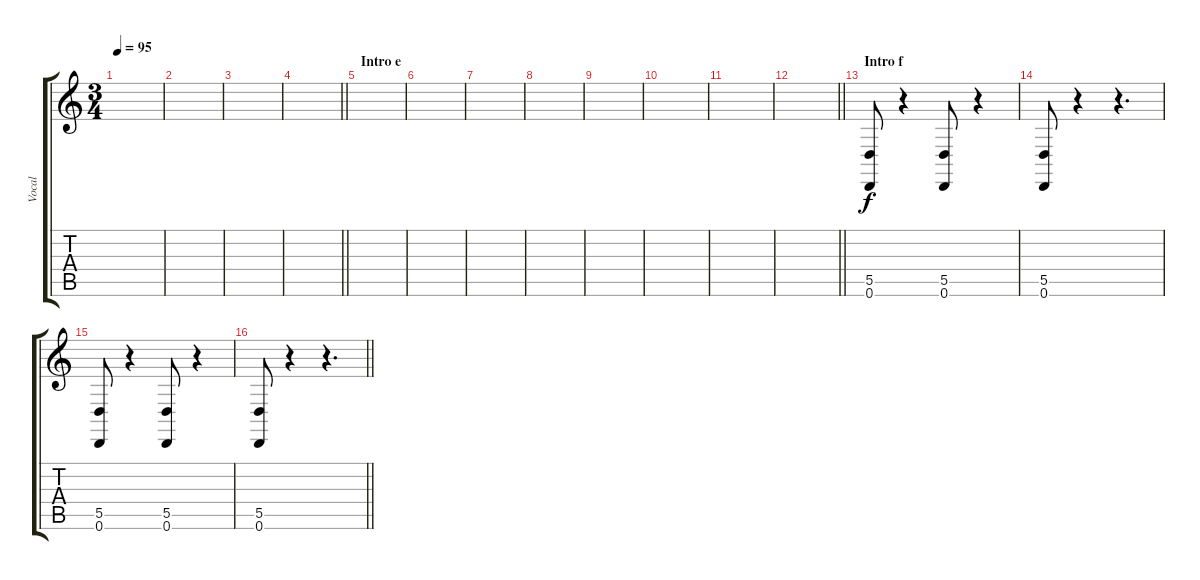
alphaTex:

\track ("Vocal" "Vocal") {instrument bassoon}
\staff {score tabs}
\tuning (E4 B3 G3 D3 A2 D2) {hide}
\ts (3 4)
\tempo 95
\clef g2
\ks c
|
|
|
\barLineRight lightlight
|
\section ("" "Intro e")
|
|
|
|
|
|
|
\barLineRight lightlight
|
\section ("" "Intro f")
(5.5 0.6).8 r.4 (5.5 0.6).8 r.4 |
(5.5 0.6).8 r.4 r.4{d} |
(5.5 0.6).8 r.4 (5.5 0.6).8 r.4 |
\barLineRight lightlight
(5.5 0.6).8 r.4 r.4{d}
